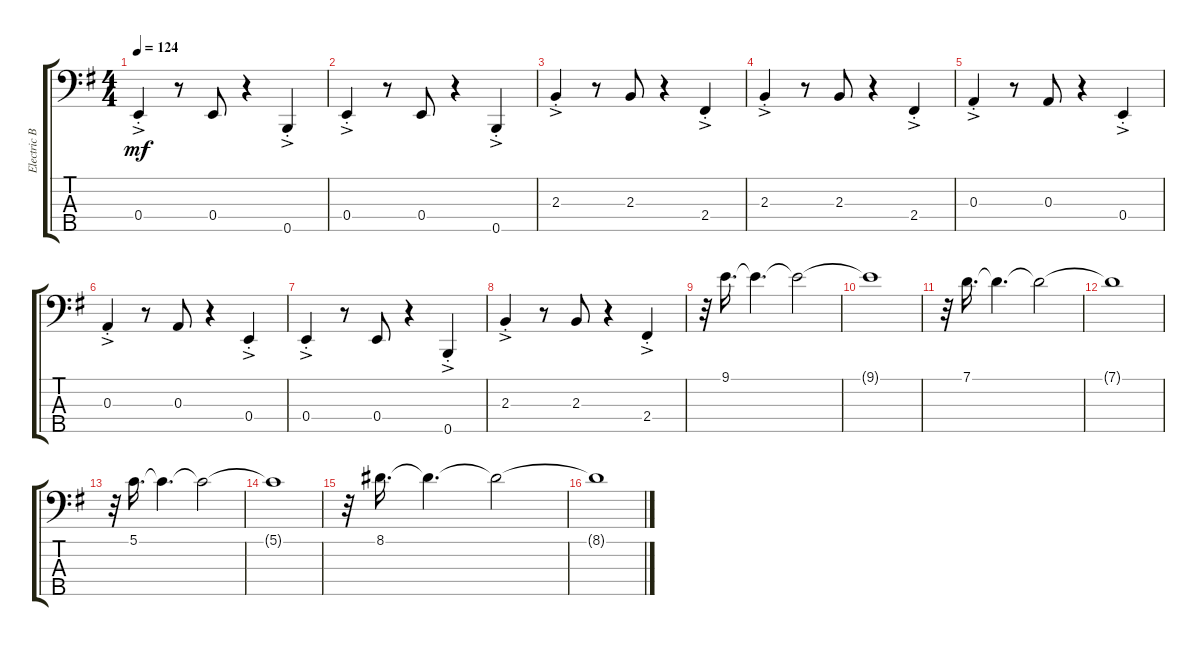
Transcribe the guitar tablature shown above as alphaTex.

\track ("Electric Bass" "Electric B") {instrument electricbassfinger}
\staff {score tabs}
\tuning (G2 D2 A1 E1 B0) {hide}
\ts (4 4)
\tempo 124
\clef f4
\ks g
0.4{ac st}.4{dy mf} r.8 0.4.8 r.4 0.5{ac st}.4 |
0.4{ac st}.4 r.8 0.4.8 r.4 0.5{ac st}.4 |
2.3{ac st}.4 r.8 2.3.8 r.4 2.4{ac st}.4 |
2.3{ac st}.4 r.8 2.3.8 r.4 2.4{ac st}.4 |
0.3{ac st}.4 r.8 0.3.8 r.4 0.4{ac st}.4 |
0.3{ac st}.4 r.8 0.3.8 r.4 0.4{ac st}.4 |
0.4{ac st}.4 r.8 0.4.8 r.4 0.5{ac st}.4 |
2.3{ac st}.4 r.8 2.3.8 r.4 2.4{ac st}.4 |
r.32 9.1.16{d} 9.1{t}.4{d} 9.1{t}.2 |
9.1{t}.1 |
r.32 7.1.16{d} 7.1{t}.4{d} 7.1{t}.2 |
7.1{t}.1 |
r.32 5.1.16{d} 5.1{t}.4{d} 5.1{t}.2 |
5.1{t}.1 |
r.32 8.1.16{d} 8.1{t}.4{d} 8.1{t}.2 |
8.1{t}.1
